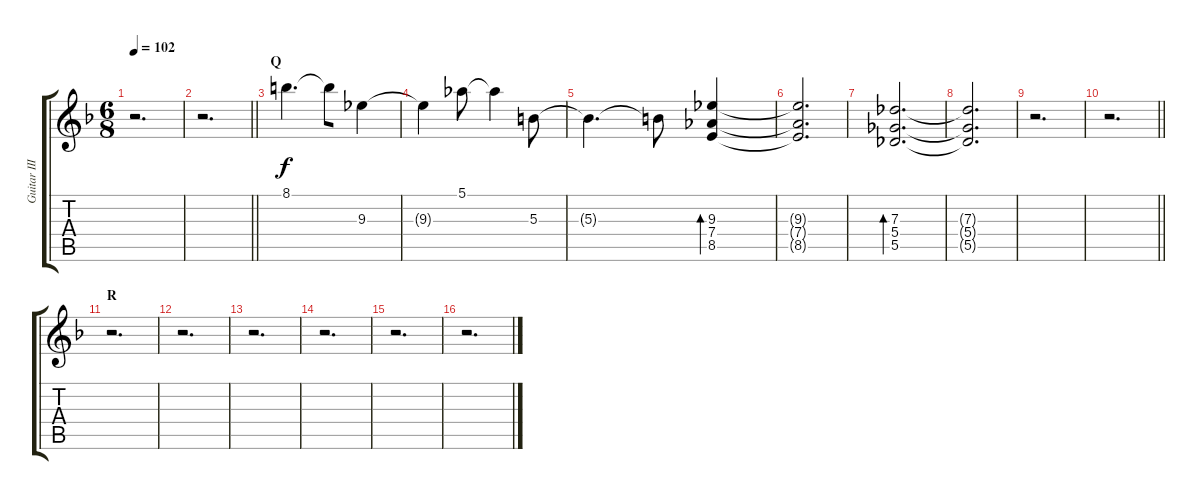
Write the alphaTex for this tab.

\track ("Guitar III" "Guitar III") {instrument acousticguitarsteel}
\staff {score tabs}
\tuning (Eb4 Bb3 Gb3 Db3 Ab2 Db2) {hide}
\ts (6 8)
\tempo 102
\clef g2
\ks f
r.2{d dy f} |
\barLineRight lightlight
r.2{d} |
\section ("" "Q")
8.1.4{d} 8.1{t}.8{beam merge} 9.3.4 |
9.3{t}.4 5.1.8 5.1{t}.4 5.3.8 |
5.3{t}.4{d} 5.3{t}.8 (9.3 7.4 8.5).4{bd 240} |
(9.3{t} 7.4{t} 8.5{t}).2{d} |
(7.3 5.4 5.5).2{d bd 240} |
(7.3{t} 5.4{t} 5.5{t}).2{d} |
r.2{d} |
\barLineRight lightlight
r.2{d} |
\section ("" "R")
r.2{d} |
r.2{d} |
r.2{d} |
r.2{d} |
r.2{d} |
r.2{d}
